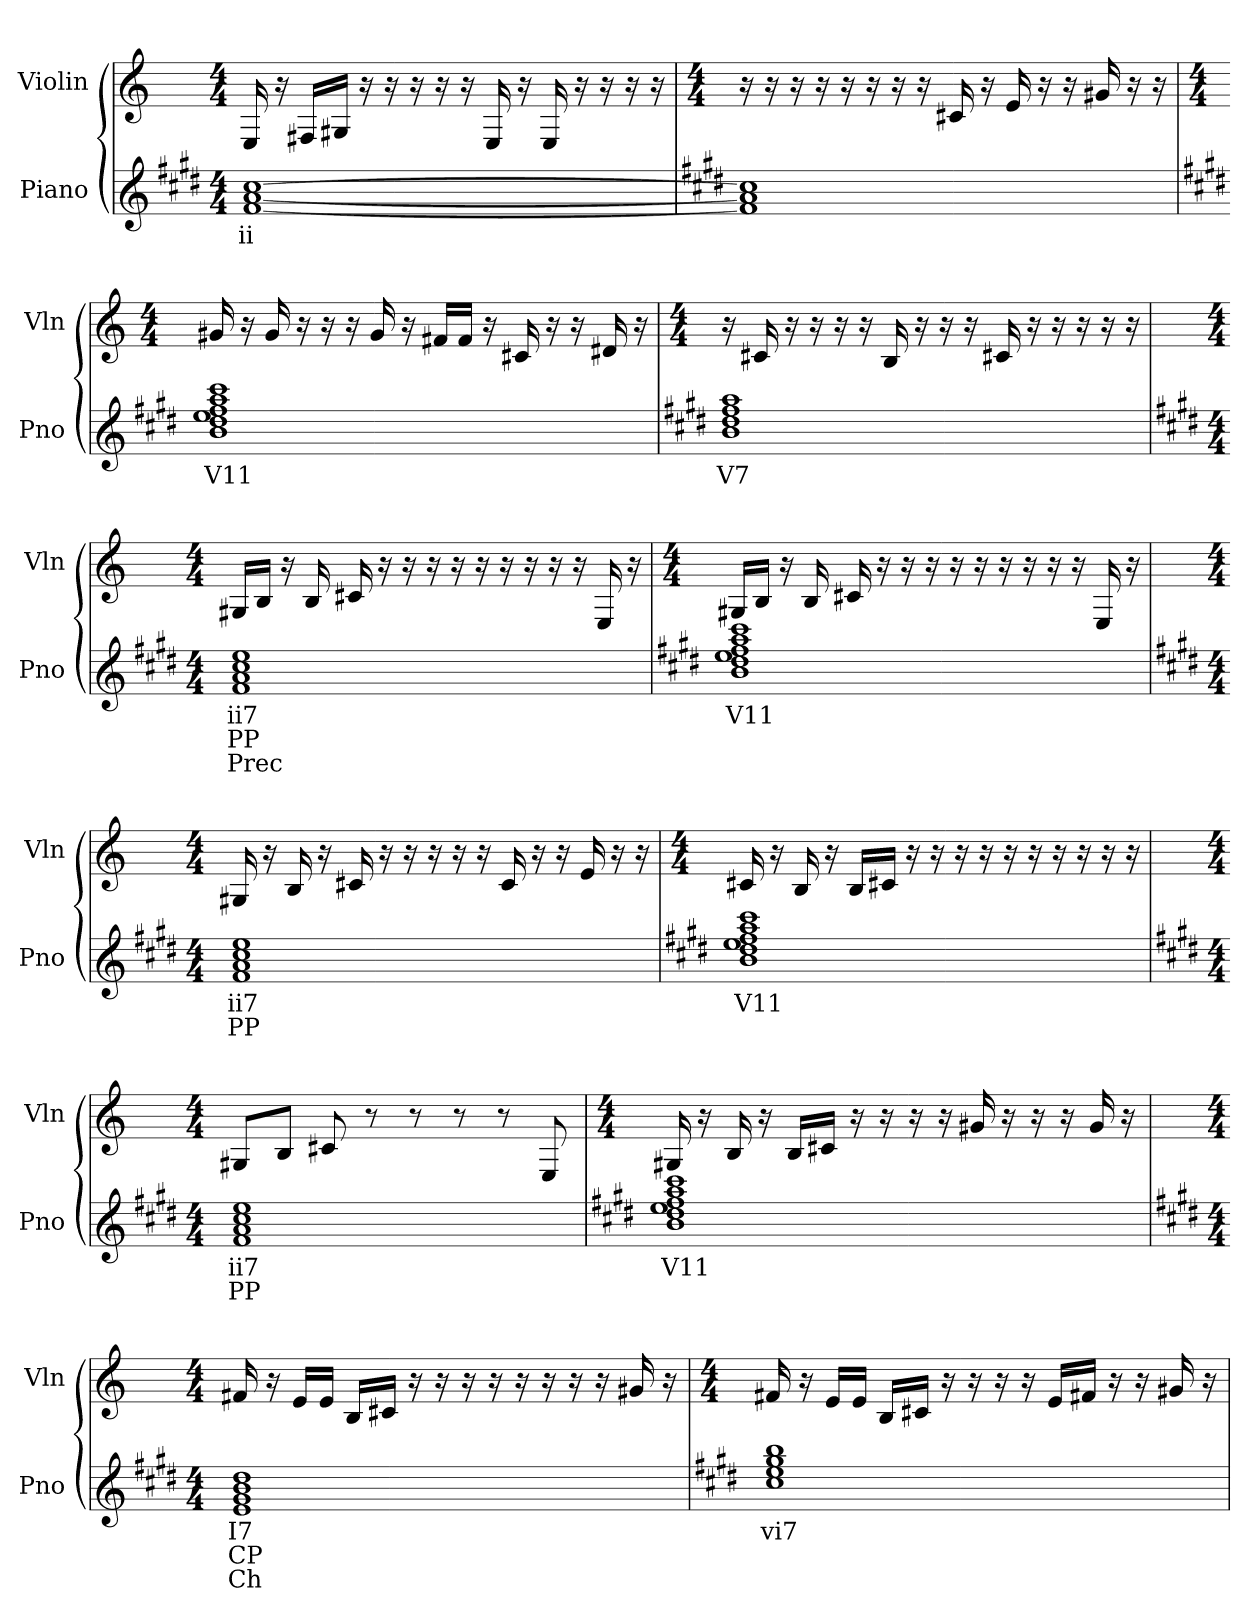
**kern	**text	**text	**text	**kern
*part2	*part2	*part2	*part2	*part1
*staff2	*staff2	*staff2	*staff2	*staff1
*I"Piano	*	*	*	*I"Violin
*I'Pno	*	*	*	*I'Vln
*k[f#c#g#d#]	*	*	*	*
*E:	*	*	*	*
*M4/4	*	*	*	*M4/4
=	=	=	=	=
[1f# [1a [1cc#	ii	.	.	16E
.	.	.	.	16r
.	.	.	.	16F#XLL
.	.	.	.	16G#XJJ
.	.	.	.	16r
.	.	.	.	16r
.	.	.	.	16r
.	.	.	.	16r
.	.	.	.	16r
.	.	.	.	16E
.	.	.	.	16r
.	.	.	.	16E
.	.	.	.	16r
.	.	.	.	16r
.	.	.	.	16r
.	.	.	.	16r
=	=	=	=	=
*k[f#c#g#d#]	*	*	*	*
*E:	*	*	*	*
*	*	*	*	*M4/4
1f#] 1a] 1cc#]	.	.	.	16r
.	.	.	.	16r
.	.	.	.	16r
.	.	.	.	16r
.	.	.	.	16r
.	.	.	.	16r
.	.	.	.	16r
.	.	.	.	16r
.	.	.	.	16c#X
.	.	.	.	16r
.	.	.	.	16e
.	.	.	.	16r
.	.	.	.	16r
.	.	.	.	16g#X
.	.	.	.	16r
.	.	.	.	16r
=	=	=	=	=
*k[f#c#g#d#]	*	*	*	*
*E:	*	*	*	*
*	*	*	*	*M4/4
1b 1dd# 1ff# 1aa 1ccc# 1ee	V11	.	.	16g#X
.	.	.	.	16r
.	.	.	.	16g#
.	.	.	.	16r
.	.	.	.	16r
.	.	.	.	16r
.	.	.	.	16g#
.	.	.	.	16r
.	.	.	.	16f#XLL
.	.	.	.	16f#JJ
.	.	.	.	16r
.	.	.	.	16c#X
.	.	.	.	16r
.	.	.	.	16r
.	.	.	.	16d#X
.	.	.	.	16r
=	=	=	=	=
*k[f#c#g#d#]	*	*	*	*
*E:	*	*	*	*
*	*	*	*	*M4/4
1b 1dd# 1ff# 1aa	V7	.	.	16r
.	.	.	.	16c#X
.	.	.	.	16r
.	.	.	.	16r
.	.	.	.	16r
.	.	.	.	16r
.	.	.	.	16B
.	.	.	.	16r
.	.	.	.	16r
.	.	.	.	16r
.	.	.	.	16c#X
.	.	.	.	16r
.	.	.	.	16r
.	.	.	.	16r
.	.	.	.	16r
.	.	.	.	16r
=	=	=	=	=
*k[f#c#g#d#]	*	*	*	*
*E:	*	*	*	*
*M4/4	*	*	*	*M4/4
1f# 1a 1cc# 1ee	ii7	PP	Prec	16G#XLL
.	.	.	.	16BJJ
.	.	.	.	16r
.	.	.	.	16B
.	.	.	.	16c#X
.	.	.	.	16r
.	.	.	.	16r
.	.	.	.	16r
.	.	.	.	16r
.	.	.	.	16r
.	.	.	.	16r
.	.	.	.	16r
.	.	.	.	16r
.	.	.	.	16r
.	.	.	.	16E
.	.	.	.	16r
=	=	=	=	=
*k[f#c#g#d#]	*	*	*	*
*E:	*	*	*	*
*	*	*	*	*M4/4
1b 1dd# 1ff# 1aa 1ccc# 1ee	V11	.	.	16G#XLL
.	.	.	.	16BJJ
.	.	.	.	16r
.	.	.	.	16B
.	.	.	.	16c#X
.	.	.	.	16r
.	.	.	.	16r
.	.	.	.	16r
.	.	.	.	16r
.	.	.	.	16r
.	.	.	.	16r
.	.	.	.	16r
.	.	.	.	16r
.	.	.	.	16r
.	.	.	.	16E
.	.	.	.	16r
=	=	=	=	=
*k[f#c#g#d#]	*	*	*	*
*E:	*	*	*	*
*M4/4	*	*	*	*M4/4
1f# 1a 1cc# 1ee	ii7	PP	.	16G#X
.	.	.	.	16r
.	.	.	.	16B
.	.	.	.	16r
.	.	.	.	16c#X
.	.	.	.	16r
.	.	.	.	16r
.	.	.	.	16r
.	.	.	.	16r
.	.	.	.	16r
.	.	.	.	16c#
.	.	.	.	16r
.	.	.	.	16r
.	.	.	.	16e
.	.	.	.	16r
.	.	.	.	16r
=	=	=	=	=
*k[f#c#g#d#]	*	*	*	*
*E:	*	*	*	*
*	*	*	*	*M4/4
1b 1dd# 1ff# 1aa 1ccc# 1ee	V11	.	.	16c#X
.	.	.	.	16r
.	.	.	.	16B
.	.	.	.	16r
.	.	.	.	16BLL
.	.	.	.	16c#XJJ
.	.	.	.	16r
.	.	.	.	16r
.	.	.	.	16r
.	.	.	.	16r
.	.	.	.	16r
.	.	.	.	16r
.	.	.	.	16r
.	.	.	.	16r
.	.	.	.	16r
.	.	.	.	16r
=	=	=	=	=
*k[f#c#g#d#]	*	*	*	*
*E:	*	*	*	*
*M4/4	*	*	*	*M4/4
1f# 1a 1cc# 1ee	ii7	PP	.	8G#XL
.	.	.	.	8BJ
.	.	.	.	8c#X
.	.	.	.	8r
.	.	.	.	8r
.	.	.	.	8r
.	.	.	.	8r
.	.	.	.	8E
=	=	=	=	=
*k[f#c#g#d#]	*	*	*	*
*E:	*	*	*	*
*	*	*	*	*M4/4
1b 1dd# 1ff# 1aa 1ccc# 1ee	V11	.	.	16G#X
.	.	.	.	16r
.	.	.	.	16B
.	.	.	.	16r
.	.	.	.	16BLL
.	.	.	.	16c#XJJ
.	.	.	.	16r
.	.	.	.	16r
.	.	.	.	16r
.	.	.	.	16r
.	.	.	.	16g#X
.	.	.	.	16r
.	.	.	.	16r
.	.	.	.	16r
.	.	.	.	16g#
.	.	.	.	16r
=	=	=	=	=
*k[f#c#g#d#]	*	*	*	*
*E:	*	*	*	*
*M4/4	*	*	*	*M4/4
1e 1g# 1b 1dd#	I7	CP	Ch	16f#X
.	.	.	.	16r
.	.	.	.	16eLL
.	.	.	.	16eJJ
.	.	.	.	16BLL
.	.	.	.	16c#XJJ
.	.	.	.	16r
.	.	.	.	16r
.	.	.	.	16r
.	.	.	.	16r
.	.	.	.	16r
.	.	.	.	16r
.	.	.	.	16r
.	.	.	.	16r
.	.	.	.	16g#X
.	.	.	.	16r
=	=	=	=	=
*k[f#c#g#d#]	*	*	*	*
*E:	*	*	*	*
*	*	*	*	*M4/4
1cc# 1ee 1gg# 1bb	vi7	.	.	16f#X
.	.	.	.	16r
.	.	.	.	16eLL
.	.	.	.	16eJJ
.	.	.	.	16BLL
.	.	.	.	16c#XJJ
.	.	.	.	16r
.	.	.	.	16r
.	.	.	.	16r
.	.	.	.	16r
.	.	.	.	16eLL
.	.	.	.	16f#XJJ
.	.	.	.	16r
.	.	.	.	16r
.	.	.	.	16g#X
.	.	.	.	16r
=	=	=	=	=
*-	*-	*-	*-	*-
